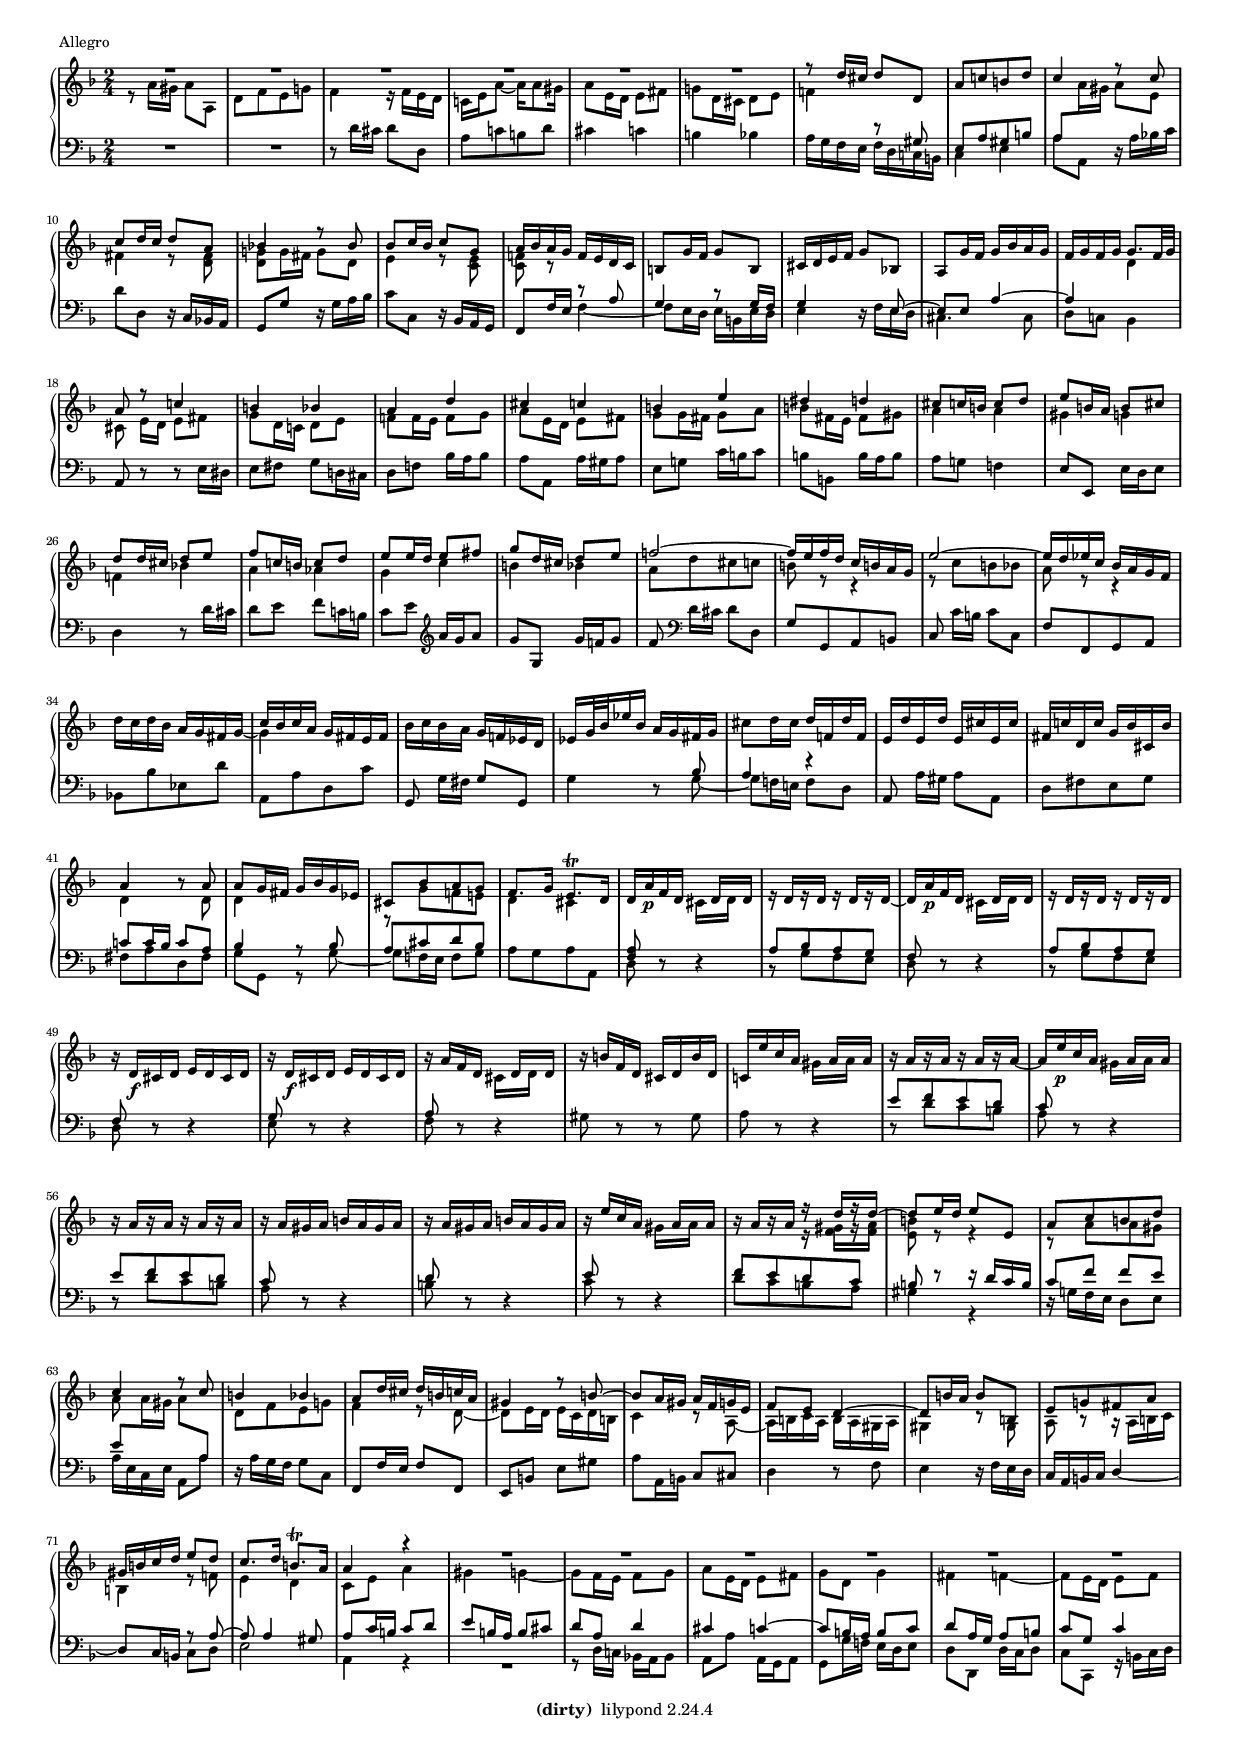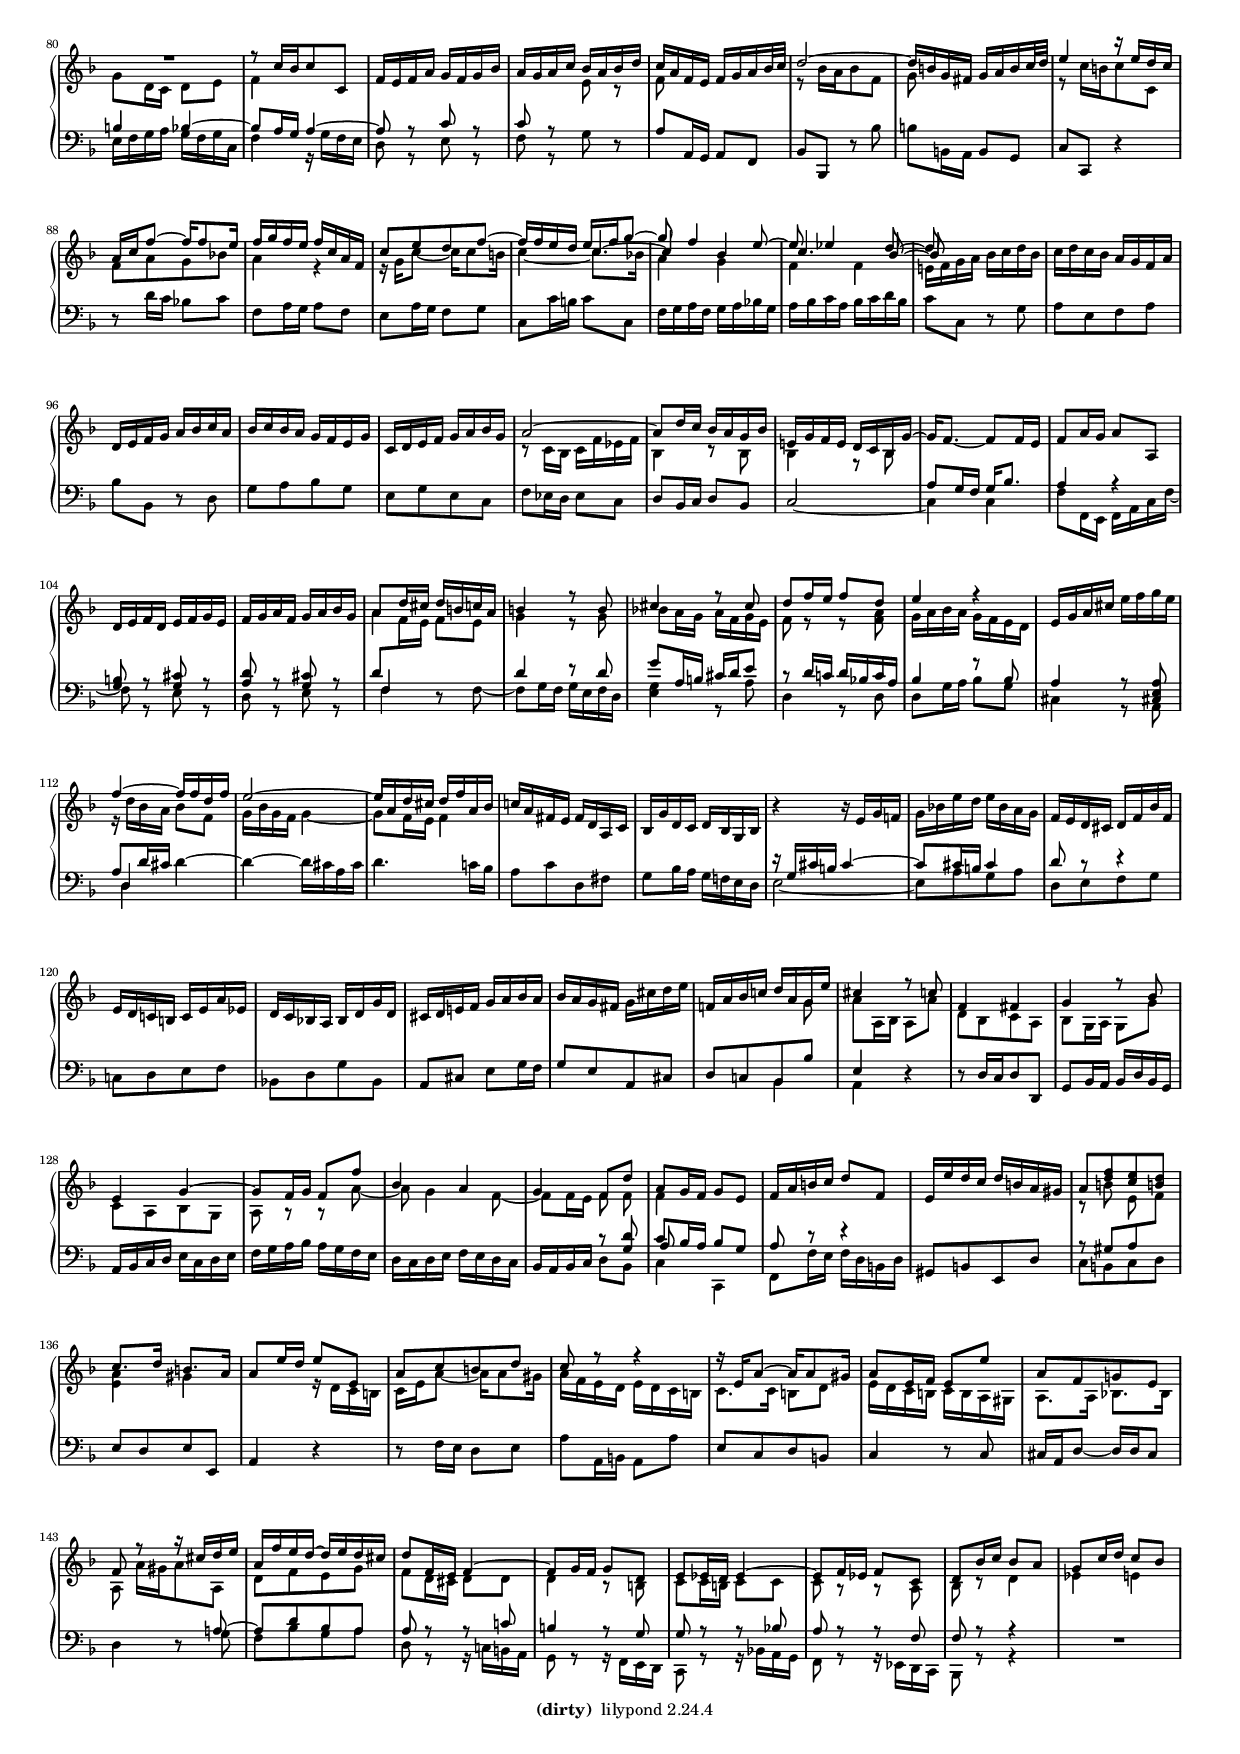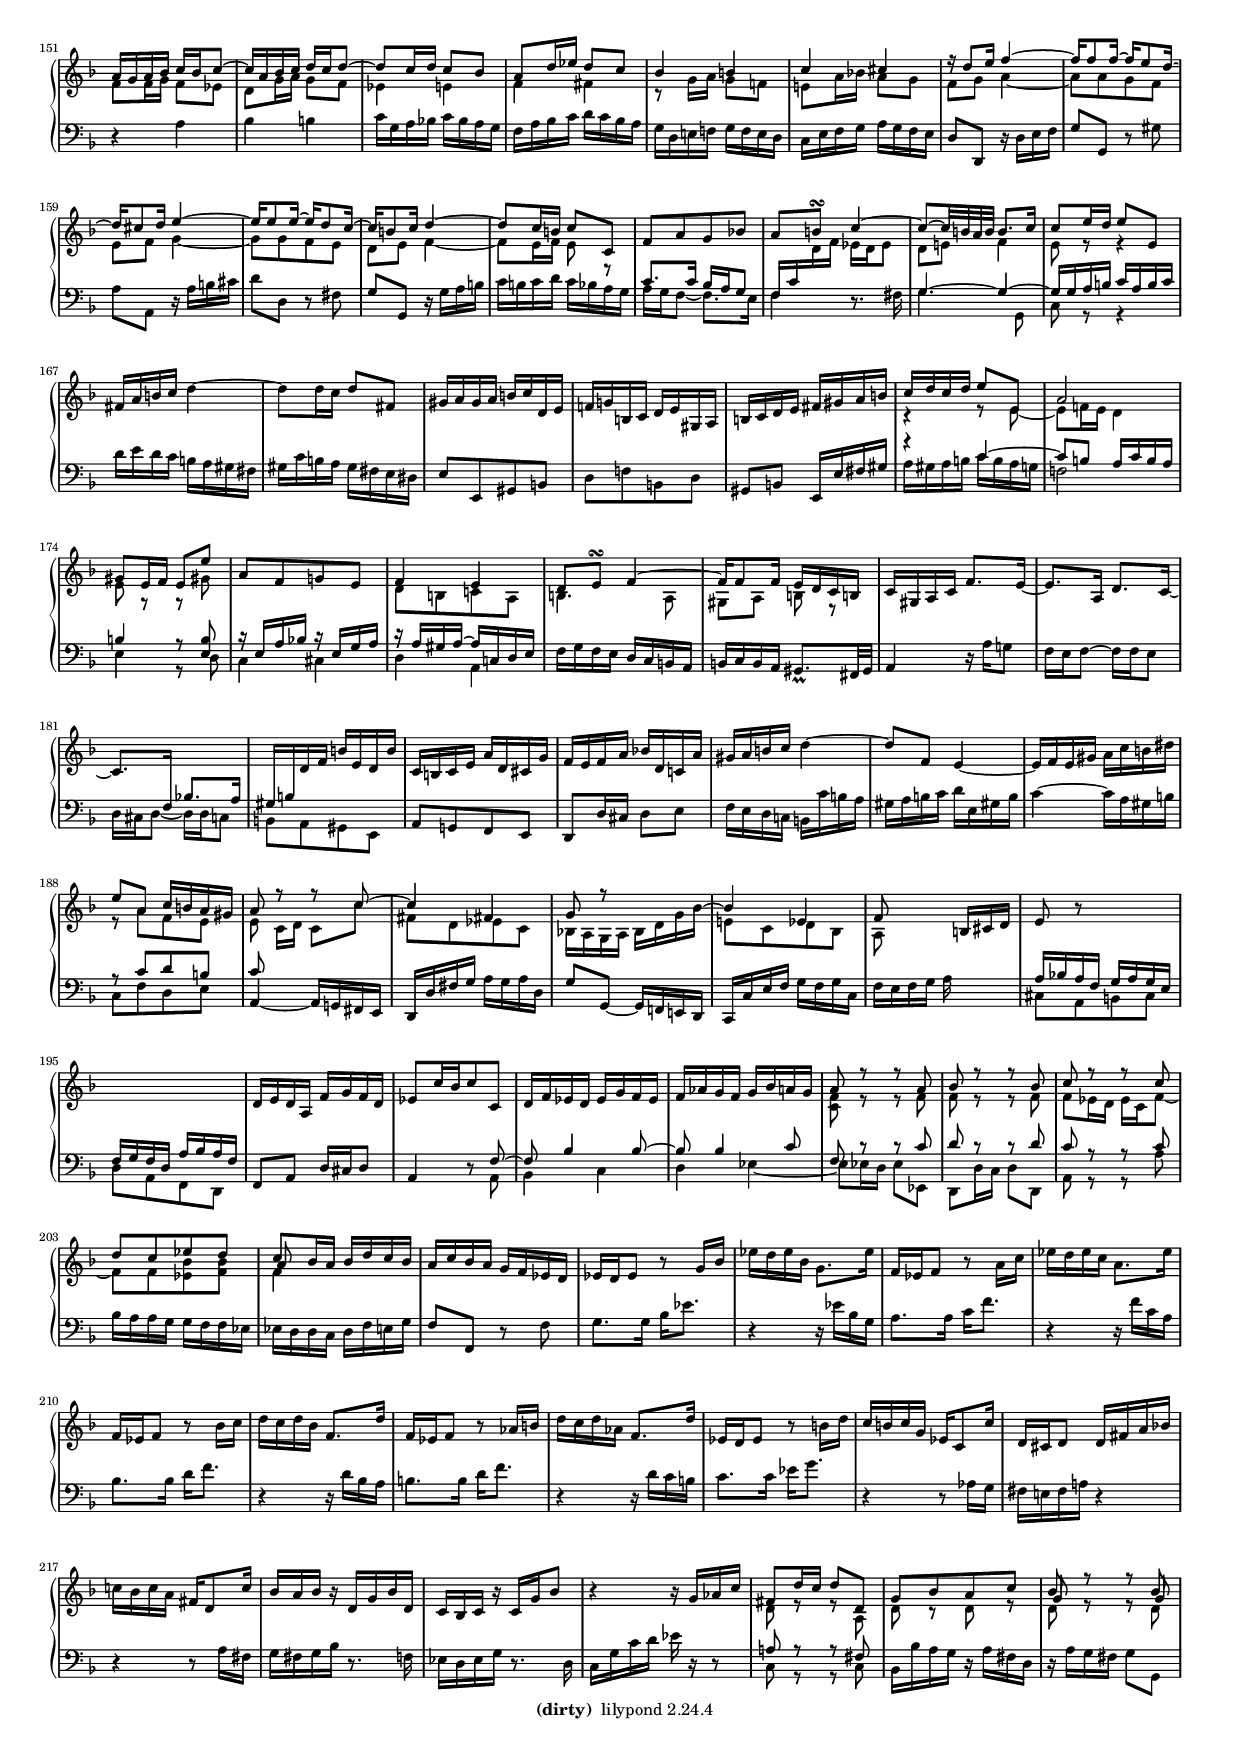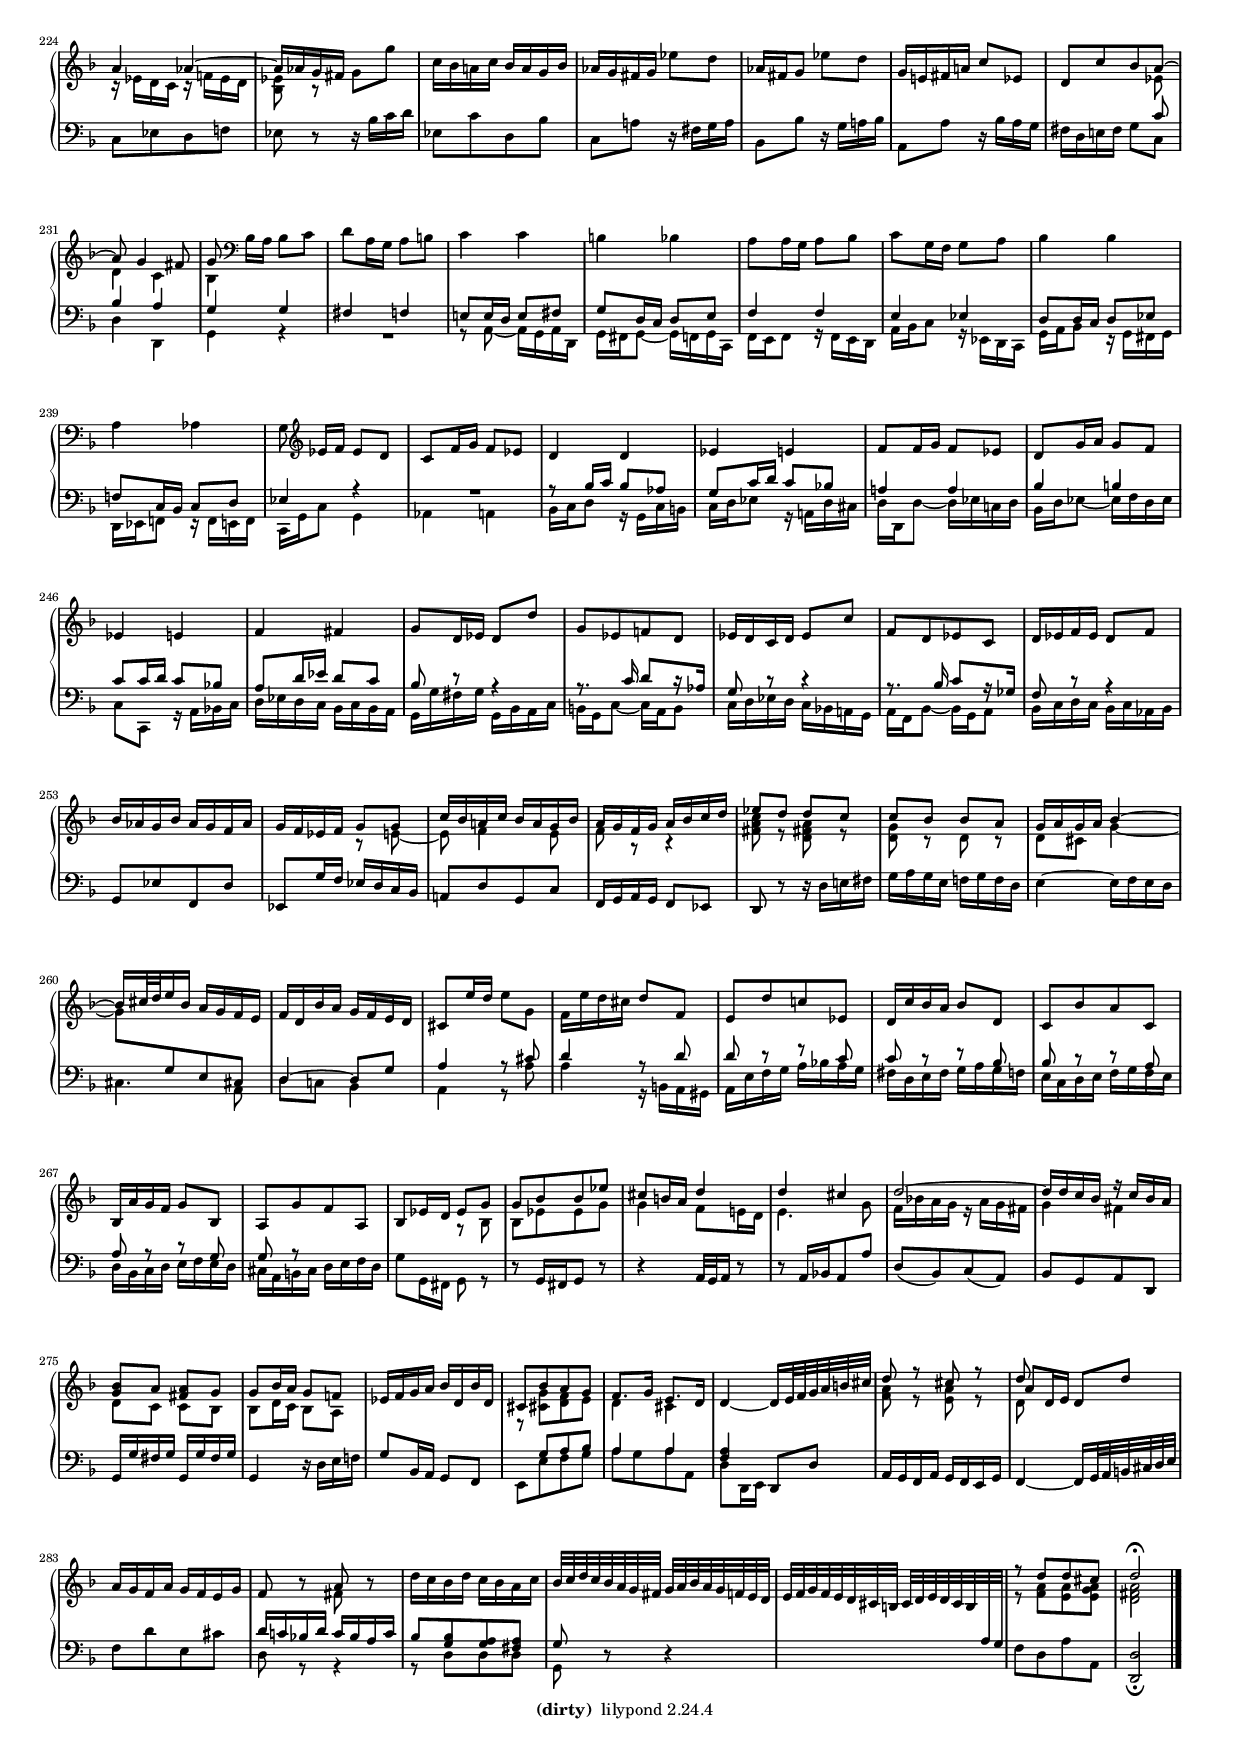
\version "2.18.2"

\include "../../general.ily"
\include "../../a4-210x297.ily"

breaks = {
  s2*150 \pageBreak
}

#(set-global-staff-size 13.2)
\version "2.18.2"

cstr = \change Staff = "right"
cstl = \change Staff = "left"

\header {
  %title = "Fuga"
  meter = "Allegro"
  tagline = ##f
}

global = {
  \key d \minor
  \time 2/4
  \override Staff.NoteCollision #'merge-differently-dotted = ##t
}

right = \relative c'' {
  \global
  
  R2 * 5
  R2
  r8 d16 cis d8 d,
  a'[ c! b d]
  c4 r8 c
  c d16 c d8 a
  
  bes!4 r8 bes
  bes c16 bes c8 g
  a16 bes a g f e d c
  b8 g'16 f g8 b,
  cis16 d e f g8 bes,!
  
  a g'16 f g bes a g
  f g f g g8. f32 g 
  a8 r c!4 
  b bes
  
  a d
  cis c
  b e
  dis d
  cis8 c16 b c8 d
  
  e b16 a b8 cis
  d d16 cis d8 e
  f c!16 b c8 d
  e e16 d e8 fis
  g d16 cis d8 e
  
  
  f!2 ~ 
  f16 e f d c b! a g
  e'2 ~
  e16 d ees c bes a g f
  s2
  
  c'16bes c a g fis e fis
  \oneVoice bes c bes a g f! ees d
  ees g32 bes ees16 bes a g fis g
  cis8 d16 cis d f,! d' f,
  e d' e, d' e, cis' e, cis'
  
  fis, c'! d, c' g bes cis, bes'
  <<{ a4 } \\ { d, }>> \oneVoice r8
  << \new Voice { \voiceOne 
      a' 
      a g16 fis g bes g ees
      cis8[ bes' a g]
      f8. g16 e8.-\trill d16 }
    \new Voice { \voiceTwo
      d8
      d4 s
      r8 g[ f! e!]
      d4 cis }>>
  
  \repeat unfold 2 {
    d16 a'\p f d s d[ s d]
    e\rest d[ r d] e\rest d[ r d] ~ }
  \repeat unfold 2 { 
    r16 d\f cis d e d cis d }
  
  r16 a' f d s d[ s d]
  r b' f d cis d b' d,
  c! e' c a s a[ s a]
  r a[ r a] r a[ r a] ~
  
  \stemUp a e'\p c a s a[ s a]
  r a[ r a] r a[ r a]
  \repeat unfold 2 {
    r a gis a b a gis a }
  r e' c a s a[ s a]
  
  
  r a[ r a]
  <<\new Voice { \voiceOne
      r \override Stem.details.beamed-lengths = #'(4) d[ r d] ~ 
      \revert Stem.details.beamed-lengths
      d8 e16 d e8 e,
      a[ c b d]
      c4 r8 c }
    \new Voice { \voiceTwo
      r16 <f, gis>[ r <f a>]
      <e b'>8 r r4
      r8 a[ a gis]
      a }>>
  \voiceOne b4 bes
  
  a8 d16 cis d b c a
  gis4 r8 b ~
  b8 a16 gis a f g e
  f8 e d4 ~
  d8 b'16 a b8 b,
  
  e8[ g! fis a]
  gis16 b c d
  <<\new Voice { \voiceOne
      e8 d
      c8. d16 b8.-\trill a16
      a4 r R2 * 7
      r8 c16[ bes c8 c,] } 
    \new Voice { \voiceTwo
      r8 f!
      e4 d
      c8 e a4
      gis g ~ 
      g8 f16 e f8 g
      
      a e16 d e8 fis
      g d g4
      fis f ~ 
      f8 e16 d e8 f
      g d16 c d8 e
      f4 s }>>
  
  f16 e f a g f g bes
  a g a c bes a bes d
  c a f e f g a bes32 c 
  d2 ~ 
  d16 b g fis g a b c32 d
  
  e4 r16 e d c
  a c f8 ~
  f16 f8 e16
  f g f e f c a f
  
  << \new Voice { \voiceOne
      c'8[ e d f] ~
      f16 f e d e f g8 ~
      g f4 e8 ~
      e ees4 d8 ~ 
      d s s4 }
    \new Voice { \voiceTwo
      r16 g, c8 ~ c16 c8 b16
      c4 ~ \once \override NoteColumn.force-hshift = #1 c8. bes!16 a4 g f f
      e!16 f g a bes c d bes
    }
    \new Voice { \voiceThree
      s2 s4
      \shape #'((0 . -0.5) (0 . -0.5) (0 . -0.5) (0 . -0.5)) Tie
      c4 ~ c bes
      \once \override NoteColumn.force-hshift = #1 c4. bes8 ~ bes 
    }
  >>
  
  \oneVoice c16 d c bes a g f a
  \voiceOne d, e f g a bes c a
  bes c bes a g f e g
  
  c, d e f g a bes g
  a2 ~ a8 d16 c bes a g bes
  e,! g f e d c bes g' ~
  \oneVoice g16 f8. ~ f8 f16 e
  f8 a16 g a8 a,
  
  d16 e f d e f g e
  f g a f g a bes g
  <<\new Voice { \voiceOne a8 d16 cis } 
    \new Voice { \voiceTwo a4 }>> 
  \voiceOne d16 b c a
  b4 r8 b
  cis4 r8 cis
  
  d8 f16 e f8 d
  e4 r
  \oneVoice e,16 g a cis e f g e
  \voiceOne f4 ~ f16 f d f
  e2 ~
  e16 a, d cis d f a, bes
  
  c! a fis e fis d a c
  bes g' d c d bes g bes
  \oneVoice r4 r16 e g f!
  g bes! e d e bes a g
  f e d cis d f bes f
  
  e d c! b c e a ees
  d c bes! a bes d g d
  cis d e! f g a bes a
  bes a g fis g cis d e
  \voiceOne f,! a bes c! d a g e'
  cis4 r8 c
  
  
  f,4 fis
  g r8 bes
  e,4 g ~
  g8 f16 g f8 f'
  bes,4 a
  
  g4 f8 d'
  a g16 f g8 e
  \oneVoice f16 a b c d8 f,
  e16 e' d c d b a gis
  <<\new Voice { \voiceOne a8[ <d f> <c e> <b! d>] }
    \new Voice { \voiceTwo r8 b e, }>>
  
  \voiceOne c'8. d16 b8. a16
  a8 e'16 d e8 e,
  a[ c b d]
  c8 r r4
  r16 e, a8~ a16 a8 gis16
  
  a8 e16 f e8 e'
  a,[f g! e]
  f8 r r16 cis' d e
  a, f' e d ~ d e d cis
  d8 f,16 e f4 ~
  
  f8 g16 f g8 d
  e ees16 d ees4 ~
  ees8 f16 ees f8 c
  d bes'16 c bes8 a
  g c16 d c8 bes
  
  a16 g a bes c bes c8 ~ 
  c16 a bes c d c d8 ~
  d c16 d c8 bes
  a d16 ees d8 c
  bes4 b
  
  
  c4 cis
  r16 d8 e16 f4 ~
  f16 f8 f16 ~ f e8 d16 ~
  d cis8 d16 e4 ~
  e16 e8 e16 ~ e d8 c16 ~
  
  c16 b8 c16 d4 ~
  d8 c16 b c8 c,
  f[ a g bes!]
  a b\turn c4 ~
  c8 ~ c32 b a b b8. c16
  
  c8 e16 d e8 e,
  \oneVoice fis16 a b c d4 ~
  d8 d16 c d8 fis,
  gis16 a gis a b c d, e
  f! g! b, c d e gis, a
  
  b c d e fis gis a b
  \voiceOne c d c d e8 e,
  a2
  gis8 e16 f e8 e'
  a,[ f g! e]
  
  f4 e
  d8 e\turn f4 ~
  f16 f8 f16 e d c b!
  \oneVoice c gis a c f8. e16 ~
  e8. a,16 d8. c16 ~
  
  \override Beam.damping = #+inf.0
  \voiceOne c8. \cstl f,16 bes!8. a16
  gis b \cstr d f b e, d b'
  \revert Beam.damping
  \oneVoice c, b c e a d, cis g'
  f e f a bes! d, c! a'
  gis a b c d4 ~
  
  
  d8 f, e4 ~
  e16 f e gis a c b dis
  \voiceOne e8 a, c16 b a gis
  a8 r r c ~
  c4 fis,!
  
  g8 r \stemDown bes,16 d g bes ~ 
  \stemUp bes4 ees,
  f8 s s16 \oneVoice b, cis d
  e8 r s4 
  s2
  
  d16 e d a f' g f d
  ees8[ c'16 bes c8 c,]
  d16 f ees d ees g f ees
  f aes g f g bes a g
  \voiceOne a8 r r a
  
  bes r r bes
  c r r c
  d[ c ees d]
  <<\new Voice { \voiceOne c bes16 a }
    \new Voice { \voiceTwo f4 }
    \new Voice { \voiceThree a8 }
  >> bes16 d c bes
  \oneVoice a c bes a g f ees d
  
  ees d ees8 r g16 bes
  ees d ees bes g8. ees'16
  f, ees f8 r a16 c
  ees d ees c a8. ees'16
  f, ees f8 r bes16 c
  
  d c d bes f8. d'16
  f, ees f8 r aes16 b
  d c d aes f8. d'16
  ees, d ees8 r b'16 d
  c b c g ees c8 c'16
  
  
  d, cis d8 d16 fis a bes!
  c! bes c a
  fis d8 c'16
  bes a bes r d, g bes d,
  c bes c r c g' bes8
  
  r4 r16 g aes c
  \voiceOne fis,8 d'16 c d8 d,
  g[ bes a c]
  <<\new Voice { \voiceOne bes r r bes } 
    \new Voice { \voiceThree g s s g }>>
  a4 aes ~
  
  aes16 aes g fis \oneVoice g8 g'
  c,16 bes a! c bes a g bes
  aes g fis g ees'8 d
  aes16 fis g8 ees' d
  
  g,16 e! fis a! c8 ees,
  
  <<\new Voice { \voiceOne 
      d[ c' bes a] ~ a8 g4 fis8 g 
      \clef bass \oneVoice bes,16[ a] }
    \new Voice { \voiceTwo
      s4. ees'8 d4 c bes }>>
  bes8 c
  d a16 g a8 b
  
  c4 c
  b bes
  a8 a16 g a8 bes
  c g16 f g8 a
  
  bes4 bes
  a aes
  g8 \clef treble ees'16[ f] ees8 d
  c f16 g f8 ees
  d4 d
  
  
  ees e
  f8 f16 g f8 ees
  d g16 a g8 f
  ees4 e
  f fis
  
  g8 d16 ees d8 d'
  g,[ ees f! d]
  ees16 d c d ees8 c'
  f,[ d ees c]
  d16 ees f ees d8 f
  
  bes16 aes g bes aes g f aes
  g f ees f \voiceOne g8 g
  c16 bes a! c bes a g bes
  a g f g a bes c d
  ees8 d d c
  
  c bes bes a
  g16 a g a bes4 ~
  bes16 cis32 d e16 bes \oneVoice a g f e
  f d bes' a g f e d
  
  cis8 e'16 d e8 g,
  f16 e' d cis d8 f,
  e[ d' c! ees,]
  d16 c' bes a bes8 d,
  c[ bes' a c,]
  
  
  bes16 a' g f g8 bes,
  a[ g' f a,]
  bes ees16 d \voiceOne ees8 g
  g[ bes bes ees]
  cis b16 a d4
  
  d cis 
  d2 ~
  d16 d c bes r c bes a
  <g bes>8 a <fis a> g
  g bes16 a g8 f!
  
  ees16 f g a bes d, bes' d,
  cis8[ bes' a g]
  f8. g16 e8. d16
  \oneVoice d4 ~ d16 e32 f g a b cis
  \voiceOne d8 r cis r
  
  <<\new Voice { \voiceOne d8 }
    \new Voice { \voiceThree 
      \once \override NoteColumn.force-hshift = #1 
      a d,16 e }>>
  \oneVoice d8 d'
  a16 g f a g f e g
  f8 r <<\new Voice { \voiceOne a } \new Voice { \voiceTwo fis }>> r
  d'16 c bes d c bes a c
  
  bes32 c d c bes a g fis g a bes a g f e d
  e f g f e d cis b \override Beam.damping = #+inf.0 \voiceOne cis d e d cis b \cstl a g 
  \revert Beam.damping
  \cstr r8 d''[ d cis]
  d2-\fermata \bar "|."
}

middle = \relative c'' {
  \global
  
  r8 a16 gis a8 a,
  d[ f e g!]
  f4 r16 f e d 
  c! e a8 ~ a16 a8 gis16
  a8 e16 d e8 fis
  
  g! d16 cis d8 e
  f!4 \cstl \voiceOne r8 gis,
  e[ a gis b]
  a \cstr \voiceTwo a'16 gis a8 e
  fis4 r8 <d fis>
  
  <d g!> g16 fis g8 d
  e4 r8 <c e>
  <c f!> r \cstl \voiceOne r a
  g4 r8 g16 f
  g4 s8 e ~
  
  e e a4 ~
  a \cstr \voiceTwo d
  cis8 e16[ d] e8 fis
  g d16 c! d8 e
  
  f! f16 e f8 g
  a e16 d e8 fis
  g g16 fis g8 a
  b fis16 e fis8 gis
  a4 a
  
  gis g
  f! bes!
  a aes
  g c
  b bes
  
  
  a8[ d cis c]
  b r r4
  r8 c[ b bes]
  a r r4
  \oneVoice d16 c d bes a g fis \once \tieDown g ~ 
  
  \voiceTwo g4 s
  s2
  s4. \cstl \voiceOne bes,8
  a4 r
  s2
  
  s2
  c!8 c16 bes c8 a
  bes4 r8 bes
  a[ cis d bes]
  s2
  
  <f a>8 s
  \repeat unfold 2 {
    \cstr \voiceTwo cis'16[ s d] s
    \cstl \voiceOne a8[ bes a g]
    f s } s4
  
  g8 s4.
  a8 s \cstr \voiceTwo cis16[ s d] s
  s2
  s4 \repeat unfold 2 {
    \cstr \voiceTwo gis16[ s a] s
    \cstl \voiceOne e8[ f e d]
    c s } s4
  d8 s4.
  e8 s \cstr \voiceTwo gis16[ s a] s
  
  
  \cstl \voiceOne f8[ e d c]
  b r e16\rest d c b
  c8 f f e
  e \cstr \voiceTwo a16 gis a8 \cstl \voiceOne a,
  \cstr \voiceTwo d[ f e g!]
  
  f4 r8 d ~
  d e16 d e c d b
  c4 r8 a ~
  a16 b c a b a gis a
  gis4 r8 gis
  
  a r r16 a b c
  b4 \cstl \voiceOne r8 a ~
  a a4 gis8
  a8 c16 b c8 d 
  e b16 a b8 cis
  d8 a d4
  
  cis c ~
  c8 b16 a b8 c
  d a16 g a8 b
  c g c4
  b bes ~
  bes8 a16 g a4 ~
  
  a8 r c r
  c r \cstr \voiceTwo e r
  f s s4
  r8 bes16[ a bes8 f]
  g s s4
  
  r8 c16[ b c8 c,]
  f[ a g bes!]
  a4 r
  

  s2*9
  r8 c,16 bes c f ees f
  bes,4 r8 bes
  bes4 r8 bes
  \cstl \voiceOne a8 g16 f g bes8.
  a4 r
  
  <g b>8 r <g cis> r
  <a d> r <g cis> r
  d' \cstr \voiceTwo f16 e f8 e
  g4 r8 g
  bes! a16 g a f g e
  
  f8 r r <f a> 
  g16 a bes a g f e d 
  s2
  r16 d' bes a bes8 f
  g16 bes g f g4 ~
  g8 f16 e f4
  
  s2 s2 \cstl \voiceOne
  r16 g, cis b cis4 ~
  cis8 cis16 b cis4
  d8 r r4
  
  s2*4
  s4 s8 \cstr \voiceTwo g8
  a a,16 bes a8 a'
  
  
  d,[ bes c a]
  bes g16 a g8 g'
  c,[ a bes g]
  a8 r r a' ~
  a g4 f8 ~

  f f16 e f8\noBeam f 
  f4 s
  s2 s2
  \cstl \voiceOne r8 gis,[ a \cstr \voiceTwo f']
  
  <e a>4 gis
  s4 r16 d c b
  c e a8 ~ a16 a8 gis16
  a f e d e d c b
  c8. c16 b8 d
  
  e16 d c b c b a gis
  a8. a16 bes!8. bes16
  a8 a'16[ gis a8 a,]
  d[ f e g]
  f d16 cis d8 d
  
  d4 r8 b
  c c16 b c8 c
  c r r a
  bes r d4
  ees e
  
  f8 f16 g f8 ees
  d g16 a g8 f
  ees4 e
  f fis
  r8 g16 a g8 f!
  
  
  e! a16 bes! a8 g
  f g a4 ~
  a8[ a g f]
  e f g4 ~
  g8[ g f e]
  
  d e f4 ~
  f8 e16 f e8 r
  \cstl \voiceOne c8. c16 bes a g8
  f16 c' \cstr \voiceTwo d f ees d ees8
  d e! f4
  
  e8 r r4
  s2*5
  r4 r8 e8 ~
  e f!16 e d4
  e8 r r gis!
  s2
  
  d8[ b c! a]
  b4. a8
  gis a b r
  s2*9
  
  r8 a'[ f e]
  e c16[ d] c8 c'
  fis,[ d ees c]
  
  bes!16 a g a s4
  e'!8[ c d bes]
  a s s4
  \cstl \voiceOne a16 bes! a f g a g e
  f g f d a' bes a f
  
  s2
  s4. f8 ~
  f bes4 bes8 ~
  bes bes4 c8
  \cstr \voiceTwo <c f> r r f
  
  f r r f
  f ees16 d ees c f8 ~
  f[ f <ees bes'> <f bes>]
  s2*17
  
  
  d8 r r a
  d r d r
  d r r d
  r16 ees d c r f! ees d
  
  <bes ees>8 r s4
  s2*4
  s4. \cstl \voiceOne c8
  bes4 a
  g g
  fis f
  
  e!8 e16 d e8 fis
  g d16 c d8 e
  f4 f
  e ees
  
  d8 d16 c d8 ees
  f! c16 bes c8 d
  ees4 r
  R2
  r8 bes'16 c bes8 aes
  
  
  g8 c16 d c8 bes!
  a!4 a
  bes b
  c8 c16 d c8 bes!
  a d16 ees d8 c
  
  bes8 r r4
  r8. c16 d8[ r16 aes]
  g8 r r4
  r8. bes16 c8[ r16 ges]
  f8 r r4
  
  s2
  s4 \cstr \voiceTwo r8 e' ~
  e f4 e8
  f r r4
  <fis a c>8 r <d fis! a> r
  
  <d g> r d r
  d cis g'4 ~
  g8[ \cstl \voiceOne g, e cis!]
  d4 ~ d8 g
  
  a4 r8 cis 
  d4 r8 d
  d r r c
  c r r bes
  bes r r a
  
  
  a r r g
  g r s4
  s4 \cstr \voiceTwo r8 bes
  bes[ ees ees g]
  g4 f8 e!16 d
  
  e4. g8
  f16 bes! a g r a g fis
  g4 fis
  d8 c c bes
  bes d16 c bes8 a
  
  s2
  r8 <cis! g'>[ <d f> e]
  d4 cis
  s2
  <f a>8 r <e a> r
  
  d s4.
  s2
  \cstl \voiceOne d16 c! bes! d c bes a c
  bes8[ <g bes> <g a> <fis a>]
 
  g8 s4.
  s2
  \cstr \voiceTwo r8 <f' a>[ <e a> <e g a>]
  <d fis a>2
}
 
left = \relative c' {
  \global
  
  R2*2
  r8 d16 cis d8 d,
  a'[ c! b d]
  cis4 c
  
  b bes
  a16 g f e \voiceTwo f d c! b
  c4 e \oneVoice
  a8 a, r16 a' bes! c
  d8 d, r16 c bes! a
  
  g8 g' r16 g a bes
  c8 c, r16 bes a g
  f8 f'16 e \voiceTwo f4 ~ 
  f8 e16 d e b e d 
  e4
  \oneVoice r16 \voiceTwo f e d
  
  cis4. cis8
  d c! bes4
  \oneVoice a8 r r e'16 dis
  e8 fis g d!16 cis
  
  d8 f! bes16 a bes8
  a a, a'16 gis a8
  e g! c16 b c8
  b b, b'16 a b8
  a g! f!4
  
  e8 e, e'16 d e8
  d4 r8 d'16 cis
  d8 e f c!16 b
  c8 e \clef treble a16 g a8
  g g, g'16 f! g8
  
  
  f \clef bass d16[ cis] d8 d,
  g[ g, a b]
  c c'16[ b] c8 c,
  f[ f, g a] 
  bes![ bes' ees, d']
  
  a,[ a' d, c']
  g, g'16[ fis] g8 g,
  g'4 r8 \voiceTwo g ~
  g f!16 e! f8 d
  \once \stemUp a a'16[ gis] a8 a,
  
  d[ fis e g]
  fis[ a d, fis]
  g g, r g' ~
  g f!16 e f8 g
  a[ g a a,]
  
  d8 \oneVoice r r4
  \repeat unfold 2 {
    r8 g[ f e]
    d8 r r4 }
  
  e8 r r4
  f8 r r4
  gis8 r r gis
  \repeat unfold 2 {
    a8 r r4
    r8 d8[ c b] }
  a8 r r4
  b8 r r4
  c8 r r4
  

  \voiceTwo d8[ c b a]
  gis4 r
  \oneVoice r16 \voiceTwo g! f e d8 e
  a16 e c e a,8 a'
  \oneVoice r16 a g f g8 c,
  
  f, f'16 e f8 f,
  e b' e gis
  a a,16 b c8 cis
  d4 r8 f
  e4 r16 f e d
  
  c a b c \once \stemUp d4 ~ 
  d8 c16 b \voiceTwo c8 d
  e2
  a,4 r 
  R2
  r8 d16 c! bes! a bes8
  
  a8 a' a,16 g a8
  g g'16 f! e d e8
  d d, d'16 c d8
  c c, r16 b' c d 
  e f g a g f g c,
  f4 r16 g f e
  
  d8 r e r
  f r g \oneVoice r
  a a,16 g a8 f
  bes bes, r bes''
  b b,16 a b8 g
  
  c c, r4
  r8 d''16 c bes!8 c
  f, a16 g a8 f
  e a16 g f8 g
  c, c'16 b c8 c, 
  f16 g a f g a bes! g
  
  
  a bes c a bes c d bes
  c8 c, r g'
  a[ e f a]
  bes bes, r d
  g[ a bes g]
  
  e[ g e c]
  f ees16 d ees8 c
  d bes16 c d8 bes
  c2 ~
  \voiceTwo c4 c
  f8 f,16 e f a c f ~
  
  f8 r e r
  d r e r
  <<\new Voice { \voiceThree f4 } 
    \new Voice { \voiceFour 
      \once \override NoteColumn.force-hshift = #1 
      f4 }>>
  \oneVoice r8 
  
  <<\new Voice { \voiceTwo
      f8 ~ 
      f g16 f g e f d
      <e g>4 r8 a
      d,4 r8 d
      d g16 a bes8 g
      cis,4 r8 a } 
    \new Voice { \voiceOne
      s8 d'4 r8 d
      g a,16 b cis d e8
      r d16 c! d bes! c a
      bes4 r8 bes
      a4 r8 <cis,! e a>
  }>>
  
  <<{ a'8 d16 cis } \\ 
    {\once \override NoteColumn.force-hshift = #1 d,4 } \\ 
    { d4 } >> \oneVoice d'4 ~
  d ~ d16 cis a cis
  d4. c!16 bes
  
  a8[ c d, fis]
  g8 bes16 a g f! e d
  \voiceTwo e2 ~
  e8[ a g a]
  d,[ e f g]
  
  \oneVoice c,![ d e f]
  bes,![ d g bes,]
  a cis e g16 f
  \voiceOne g8[ e a, cis]
  <<\new Voice { \voiceOne d[ c! bes bes'] e,4 } 
    \new Voice { \voiceFour s4 bes a }>> 
  \oneVoice r4
  
  
  r8 d16[ c d8 d,]
  g bes16 a bes d bes g
  a bes c d e c d e
  f g a bes a g f e
  d c d e f e d c
  
  bes a bes c
  
  <<\new Voice { \voiceOne
      r8 <g' d'>
      c bes16 a bes8 g
      a8 r r4
    } \new Voice { \voiceTwo
      d,8 bes
      c4 c,
      f8 f'16 e f d b d
    } \new Voice { \voiceThree
      s4 a'8
  }>>
  
  \oneVoice gis,8[ b e, d']
  \voiceTwo c[ b c d]
  
  \oneVoice e[ d e e,]
  a4 r
  r8 f'16 e d8 e
  a a,16 b a8 a'
  e[ c d b]
  
  c4 r8 c
  cis16 a d8 ~ d16 d cis8
  d4 r8
  << \new Voice { \voiceOne
      a'!8 ~
      a[ d bes a]
      a r r c!
      b4 r8 g
      g r r bes!
      a r r f
      f r r4
    }\new Voice { \voiceTwo
      g8
      f[ bes g a]
      d, r r16 c! b a
      g8 r r16 f e d
      c8 r r16 bes'! a g
      f8 r r16 ees d c
      bes8 r r4
  }>> 
  \oneVoice R2
  
  r4 a''
  bes b
  c16 g a bes! c bes a g
  f a bes c d c bes a
  g d e! f! g f e d
  
  
  c e f g a g f e
  d8 d, r16 d' e f
  g8 g, r gis'
  a a, r16 a' b cis
  d8 d, r fis
  
  g g, r16 g' a b
  c b c d c bes a g
  \voiceTwo a g f8 ~ f8. e16
  f4 \oneVoice r8. fis16
  
  <<\new Voice { \voiceOne
      g4 ~ g ~
      g16 g a b c a b c
    } \new Voice { \voiceTwo
      g4. g,8
      c r r4 }>>
  
  d'16 e d c b a gis fis
  gis c b a gis fis e dis
  e8[ e, gis b]
  d[ f! b, d]
  gis, b e,16 e' fis gis
  
  <<\new Voice { \voiceOne
      r4 c ~
      c8 b a16 c b a
      b4 r8 <e, b'>
      r16 e a bes! r e, g a
      r a gis a ~ a c,! d e
    } \new Voice { \voiceTwo
      a16 gis a b c b a g
      f!2
      e4 r8 d
      c4 cis
      d a }>>
  
  f'16 g f e d c b a
  b c b a gis8._\prall fis32 gis
  a4 r16 a' g!8
  f16 e f8 ~ f16 f e8
  
  \voiceTwo d16 cis d8 ~ d16 d c8
  b[ a gis e]
  \oneVoice a[ g! f e]
  d8 d'16 cis d8 e
  f16 e d c! b c' b a
  
  
  gis a b c d e, gis! b
  c4 ~ c16 a gis b
  <<\new Voice { \voiceOne r8 c[ d b] c } 
    \new Voice { \voiceTwo c,[ f d e]
      \stemUp a,4 ~ a16 g! fis e }
  >>
  d d' fis g a g a d,
  
  g8 g, ~ g16 f! e! d
  c c' e f g f g c,
  f e f g a s s8
  \voiceTwo cis,8[ a b cis]
  d[ a f d]
  
  \oneVoice f a d16 cis d8
  a4 r8 \voiceTwo a
  bes4 c d
  <<\new Voice { \voiceOne
      s4 f8 r r c'
      d r r d
      c r r c
    } \new Voice { \voiceTwo
      ees,4 ~
      ees8 ees16 d ees8 ees,
      d d'16 c d8 d,
      a'8 r r a' }>>
  
  \oneVoice bes16 a a g g f f ees
  ees d d c d f e g
  f8 f, r f'
  
  g8. g16 bes ees8.
  r4 r16 ees bes g
  a8. a16 c f8.
  r4 r16 f c a
  bes8. bes16 d f8.
  
  r4 r16 d bes a
  b8. b16 d f8.
  r4 r16 d c b
  c8. c16 ees g8.
  r4 r8 aes,16 g
  
  
  fis e! fis a! r4
  r r8 a16 fis 
  g fis g bes r8. f!16
  ees d ees g r8. d16
  
  c g' c d ees r r8
  <<\new Voice { \voiceOne a,! r r fis }
    \new Voice { \voiceTwo c r r c }>>
  bes16 bes' a g r a fis d
  r a' g fis \stemDown g8 g, \stemNeutral
  c[ ees d f!]
  
  ees r r16 bes' c d
  ees,8[ c' d, bes']
  c, a'! r16 fis g a
  bes,8 bes' r16 g a! bes
  
  a,8 a' r16 bes a g
  fis d e! fis \voiceTwo g8 c,
  d4 d,
  g r
  R2
  
  r8 a ~ a16 g a d,
  g fis g8 ~ g16 f! g c,
  f e f8 r16 f e d
  a' bes c8 r16 ees, d c
  
  g' a bes8 r16 g fis g
  d ees f!8 r16 f e! f
  c g' c8 g4
  aes a
  bes16 c d8 r16 g, c b
  
  
  c d ees8 r16 a,! d cis
  d d, d'8 ~ d16 ees c! d
  bes d ees8 ~ ees16 f d ees
  c8 c, r16 a' bes! c
  d ees d c bes c bes a
  
  g g' fis g g, bes a c
  b g c8 ~ c16 a b8
  c16 d ees d c bes! a! g
  a f bes8 ~ bes16 g a8
  bes16 c d c bes c aes bes
  
  \oneVoice g8[ ees' f, d']
  ees, g'16 f ees d c bes
  a!8[ d g, c]
  f,16 g a g f8 ees
  d r r16 d' e! fis
  
  g a g e f! g f d
  e4 ~ e16 f e d
  \voiceTwo cis4. a8
  d c! bes4
  
  a r8 a'
  a4 r16 b, a gis
  a e' f g a bes! a g
  fis d e fis g a g f
  e c d e f g f e
  
  d bes c d e f e d
  cis a b cis d e f d
  g8 g,16 fis g8 r
  \oneVoice r g16[ fis g8] r
  r4 a32 g a16 r8
  
  \stemUp r a16[ bes! a8 a']
  \stemNeutral d,[( bes) c( a])
  bes[ g a d,]
  g16 g' fis g g, g' fis g
  g,4 r16 d' e f!
  
  g8 bes,16 a g8 f
  <<\new Voice { \voiceOne
      s8 g'[ a bes] a4 a <f a>4 }
    \new Voice { \voiceTwo 
      e,8[ e' f g] a[ g a a,] d d,16 e }
  >> d8 d'
  a16 g f a g f e g
  
  f4 ~ f16 g32 a b cis d e
  f8[ d' e, cis']
  \voiceTwo d,8 r r4
  r8 d[ d d]
  
  g, \oneVoice r8 r4
  s2
  f'8[ d a' a,]
  <d, d'>2_\fermata
}

\score {
  \new PianoStaff <<
    \new Staff = "right" {
      << 
        \breaks
        \new Voice { \voiceOne \right }
        \new Voice { \voiceTwo \middle }
      >>
    }
    \new Staff = "left" { 
      <<
        \breaks 
        \new Voice { \clef bass \left }
      >>
    }
  >>
  \layout { indent = 0 }
}

